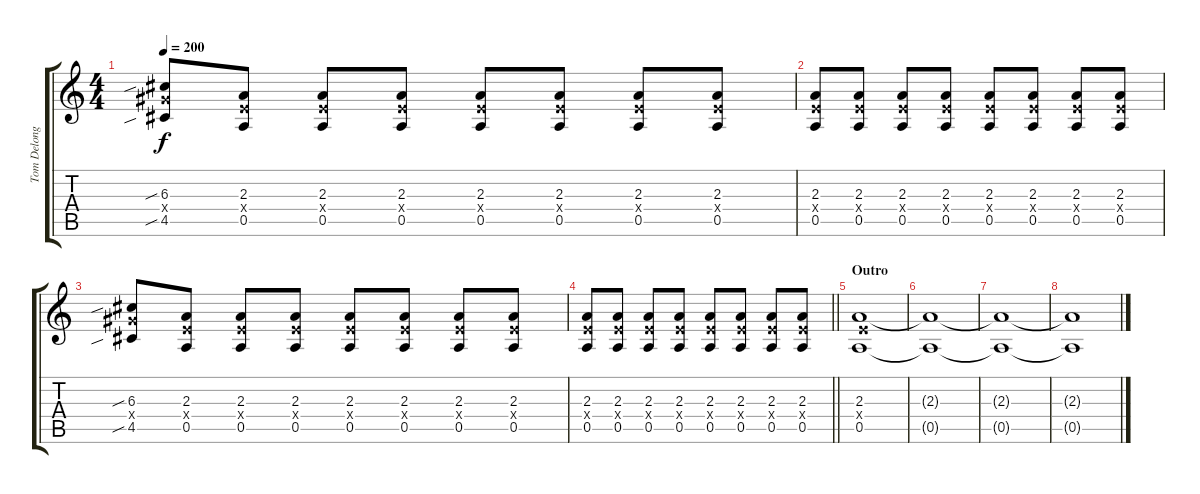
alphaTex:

\track ("Tom Delonge - Guitar" "Tom Delong") {instrument distortionguitar}
\staff {score tabs}
\tuning (E4 B3 G3 D3 A2 D2) {hide}
\ts (4 4)
\tempo 200
\clef g2
\ks c
(6.3{sib} 6.4{x} 4.5{sib}).8{dy f} (2.3 2.4{x} 0.5).8 (2.3 2.4{x} 0.5).8 (2.3 2.4{x} 0.5).8 (2.3 2.4{x} 0.5).8 (2.3 2.4{x} 0.5).8 (2.3 2.4{x} 0.5).8 (2.3 2.4{x} 0.5).8 |
(2.3 2.4{x} 0.5).8 (2.3 2.4{x} 0.5).8 (2.3 2.4{x} 0.5).8 (2.3 2.4{x} 0.5).8 (2.3 2.4{x} 0.5).8 (2.3 2.4{x} 0.5).8 (2.3 2.4{x} 0.5).8 (2.3 2.4{x} 0.5).8 |
(6.3{sib} 6.4{x} 4.5{sib}).8 (2.3 2.4{x} 0.5).8 (2.3 2.4{x} 0.5).8 (2.3 2.4{x} 0.5).8 (2.3 2.4{x} 0.5).8 (2.3 2.4{x} 0.5).8 (2.3 2.4{x} 0.5).8 (2.3 2.4{x} 0.5).8 |
\barLineRight lightlight
(2.3 2.4{x} 0.5).8 (2.3 2.4{x} 0.5).8 (2.3 2.4{x} 0.5).8 (2.3 2.4{x} 0.5).8 (2.3 2.4{x} 0.5).8 (2.3 2.4{x} 0.5).8 (2.3 2.4{x} 0.5).8 (2.3 2.4{x} 0.5).8 |
\section ("" "Outro")
(2.3 2.4{x} 0.5).1{volume 0} |
(2.3{t} 0.5{t}).1 |
(2.3{t} 0.5{t}).1 |
(2.3{t} 0.5{t}).1
